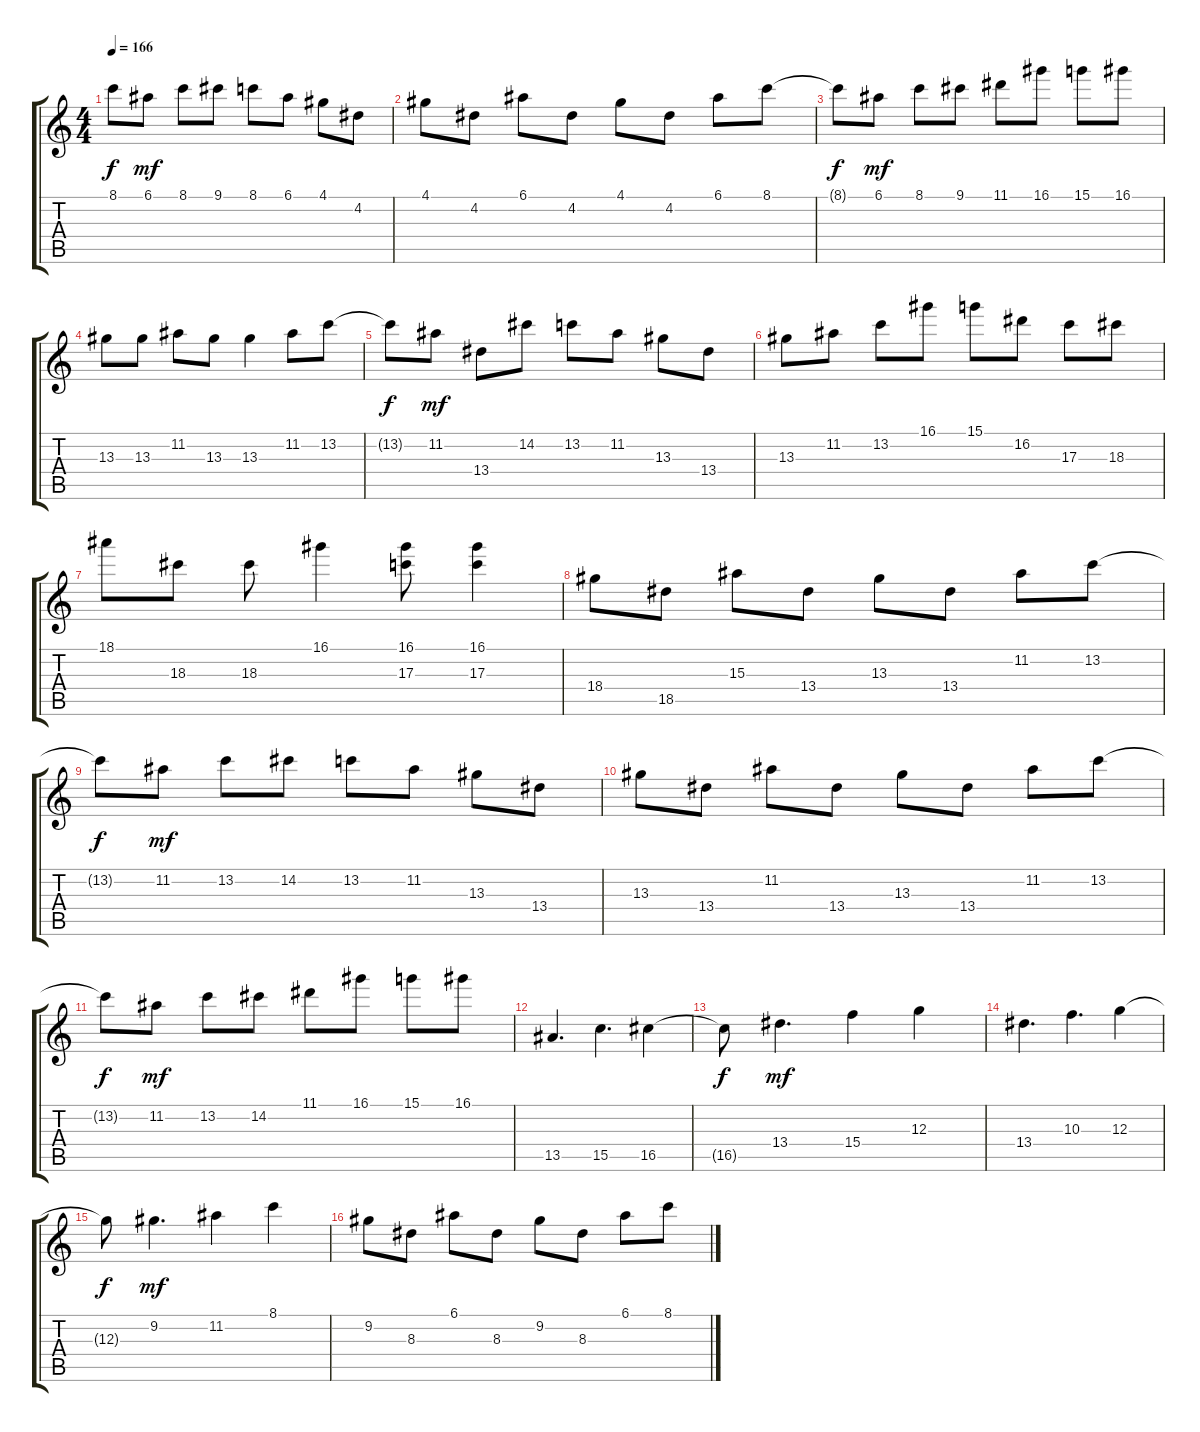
\track "" {instrument overdrivenguitar}
\staff {score tabs}
\tuning (E4 B3 G3 D3 A2 E2) {hide}
\ts (4 4)
\tempo 166
\clef g2
\ks c
8.1{t}.8{dy f} 6.1.8{dy mf} 8.1.8 9.1.8 8.1.8 6.1.8 4.1.8 4.2.8 |
4.1.8 4.2.8 6.1.8 4.2.8 4.1.8 4.2.8 6.1.8 8.1.8 |
8.1{t}.8{dy f} 6.1.8{dy mf} 8.1.8 9.1.8 11.1.8 16.1.8 15.1.8 16.1.8 |
13.3.8 13.3.8 11.2.8 13.3.8 13.3.4 11.2.8 13.2.8 |
13.2{t}.8{dy f} 11.2.8{dy mf} 13.4.8 14.2.8 13.2.8 11.2.8 13.3.8 13.4.8 |
13.3.8 11.2.8 13.2.8 16.1.8 15.1.8 16.2.8 17.3.8 18.3.8 |
18.1.8 18.3.8 18.3.8 16.1.4 (16.1 17.3).8 (16.1 17.3).4 |
18.4.8 18.5.8 15.3.8 13.4.8 13.3.8 13.4.8 11.2.8 13.2.8 |
13.2{t}.8{dy f} 11.2.8{dy mf} 13.2.8 14.2.8 13.2.8 11.2.8 13.3.8 13.4.8 |
13.3.8 13.4.8 11.2.8 13.4.8 13.3.8 13.4.8 11.2.8 13.2.8 |
13.2{t}.8{dy f} 11.2.8{dy mf} 13.2.8 14.2.8 11.1.8 16.1.8 15.1.8 16.1.8 |
13.5.4{d} 15.5.4{d} 16.5.4 |
16.5{t}.8{dy f} 13.4.4{d dy mf} 15.4.4 12.3.4 |
13.4.4{d} 10.3.4{d} 12.3.4 |
12.3{t}.8{dy f} 9.2.4{d dy mf} 11.2.4 8.1.4 |
9.2.8 8.3.8 6.1.8 8.3.8 9.2.8 8.3.8 6.1.8 8.1.8
